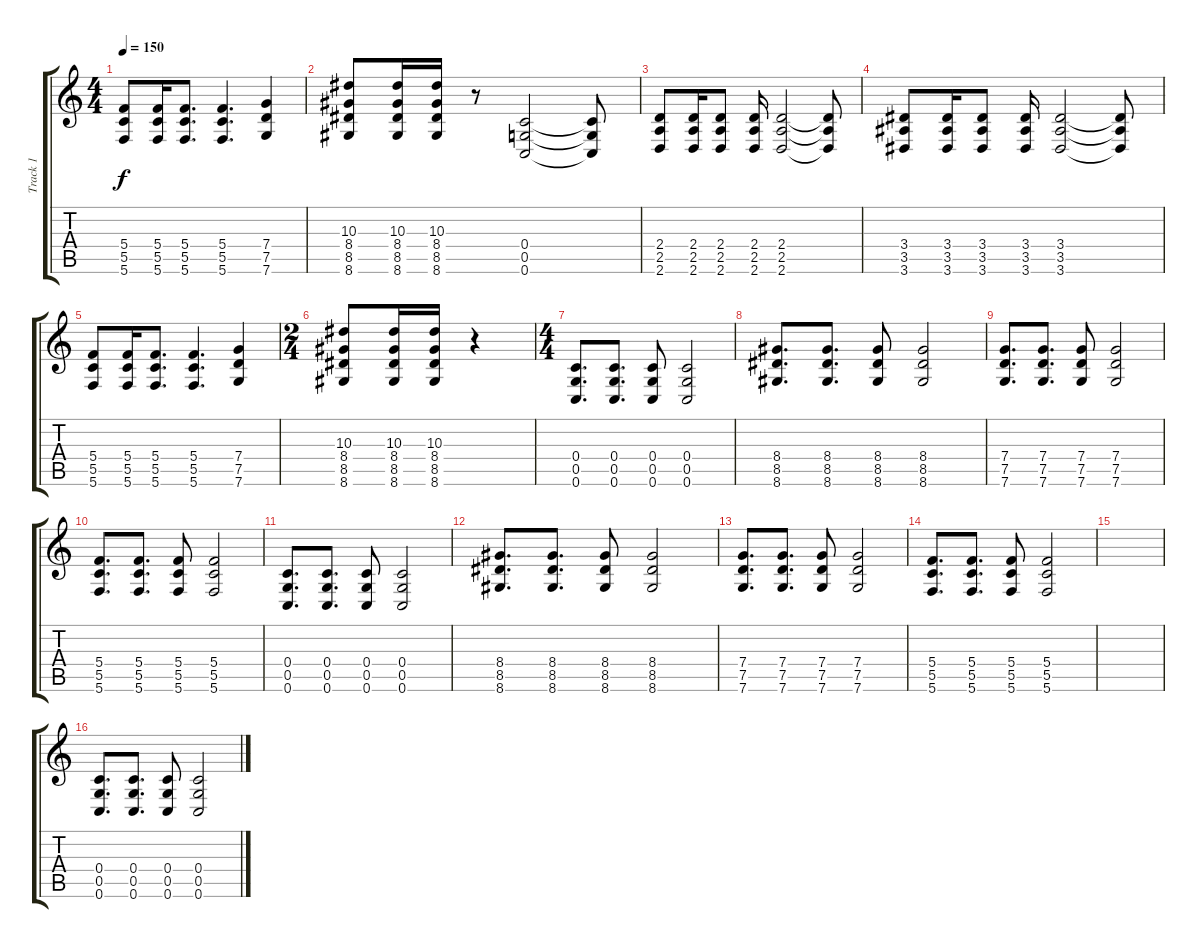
\track ("Track 1" "Track 1") {instrument distortionguitar}
\staff {score tabs}
\tuning (D4 A3 F3 C3 G2 C2) {hide}
\ts (4 4)
\tempo 150
\clef g2
\ks c
(5.4 5.5 5.6).8{dy f} (5.4 5.5 5.6).16 (5.4 5.5 5.6).8{d} (5.4 5.5 5.6).4{d} (7.4 7.5 7.6).4 |
(10.3 8.4 8.5 8.6).8 (10.3 8.4 8.5 8.6).16 (10.3 8.4 8.5 8.6).16 r.8 (0.4 0.5 0.6).2 (0.4{t} 0.5{t} 0.6{t}).8 |
(2.4 2.5 2.6).8 (2.4 2.5 2.6).16 (2.4 2.5 2.6).8 (2.4 2.5 2.6).16 (2.4 2.5 2.6).2 (2.4{t} 2.5{t} 2.6{t}).8 |
(3.4 3.5 3.6).8 (3.4 3.5 3.6).16 (3.4 3.5 3.6).8 (3.4 3.5 3.6).16 (3.4 3.5 3.6).2 (3.4{t} 3.5{t} 3.6{t}).8 |
(5.4 5.5 5.6).8 (5.4 5.5 5.6).16 (5.4 5.5 5.6).8{d} (5.4 5.5 5.6).4{d} (7.4 7.5 7.6).4 |
\ts (2 4)
(10.3 8.4 8.5 8.6).8 (10.3 8.4 8.5 8.6).16 (10.3 8.4 8.5 8.6).16 r.4 |
\ts (4 4)
(0.4 0.5 0.6).8{d} (0.4 0.5 0.6).8{d} (0.4 0.5 0.6).8 (0.4 0.5 0.6).2 |
(8.4 8.5 8.6).8{d} (8.4 8.5 8.6).8{d} (8.4 8.5 8.6).8 (8.4 8.5 8.6).2 |
(7.4 7.5 7.6).8{d} (7.4 7.5 7.6).8{d} (7.4 7.5 7.6).8 (7.4 7.5 7.6).2 |
(5.4 5.5 5.6).8{d} (5.4 5.5 5.6).8{d} (5.4 5.5 5.6).8 (5.4 5.5 5.6).2 |
(0.4 0.5 0.6).8{d} (0.4 0.5 0.6).8{d} (0.4 0.5 0.6).8 (0.4 0.5 0.6).2 |
(8.4 8.5 8.6).8{d} (8.4 8.5 8.6).8{d} (8.4 8.5 8.6).8 (8.4 8.5 8.6).2 |
(7.4 7.5 7.6).8{d} (7.4 7.5 7.6).8{d} (7.4 7.5 7.6).8 (7.4 7.5 7.6).2 |
(5.4 5.5 5.6).8{d} (5.4 5.5 5.6).8{d} (5.4 5.5 5.6).8 (5.4 5.5 5.6).2 |
|
(0.4 0.5 0.6).8{d} (0.4 0.5 0.6).8{d} (0.4 0.5 0.6).8 (0.4 0.5 0.6).2
